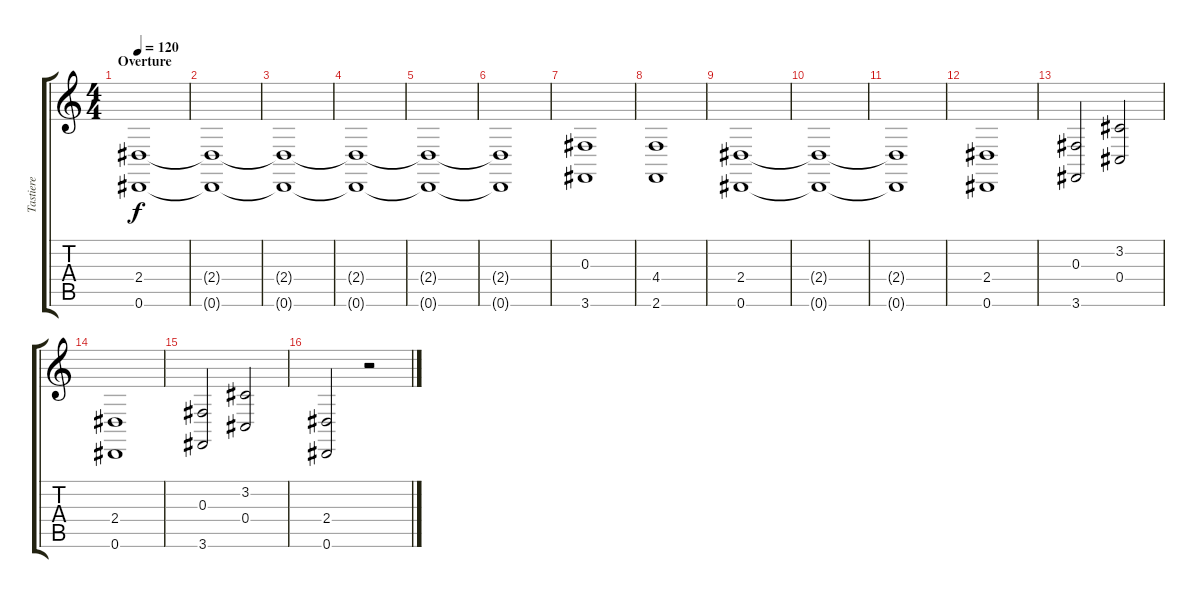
\track ("Tastiere" "Tastiere") {instrument churchorgan}
\staff {score tabs}
\tuning (Eb4 Bb3 Gb3 Db3 Ab2 Eb2) {hide}
\ts (4 4)
\section ("" "Overture")
\tempo 120
\clef g2
\ks c
(2.4 0.6).1{dy f instrument churchorgan} |
(2.4{t} 0.6{t}).1 |
(2.4{t} 0.6{t}).1 |
(2.4{t} 0.6{t}).1 |
(2.4{t} 0.6{t}).1 |
(2.4{t} 0.6{t}).1 |
(0.3 3.6).1 |
(4.4 2.6).1 |
(2.4 0.6).1 |
(2.4{t} 0.6{t}).1 |
(2.4{t} 0.6{t}).1 |
(2.4 0.6).1 |
(0.3 3.6).2 (3.2 0.4).2 |
(2.4 0.6).1 |
(0.3 3.6).2 (3.2 0.4).2 |
(2.4 0.6).2 r.2
